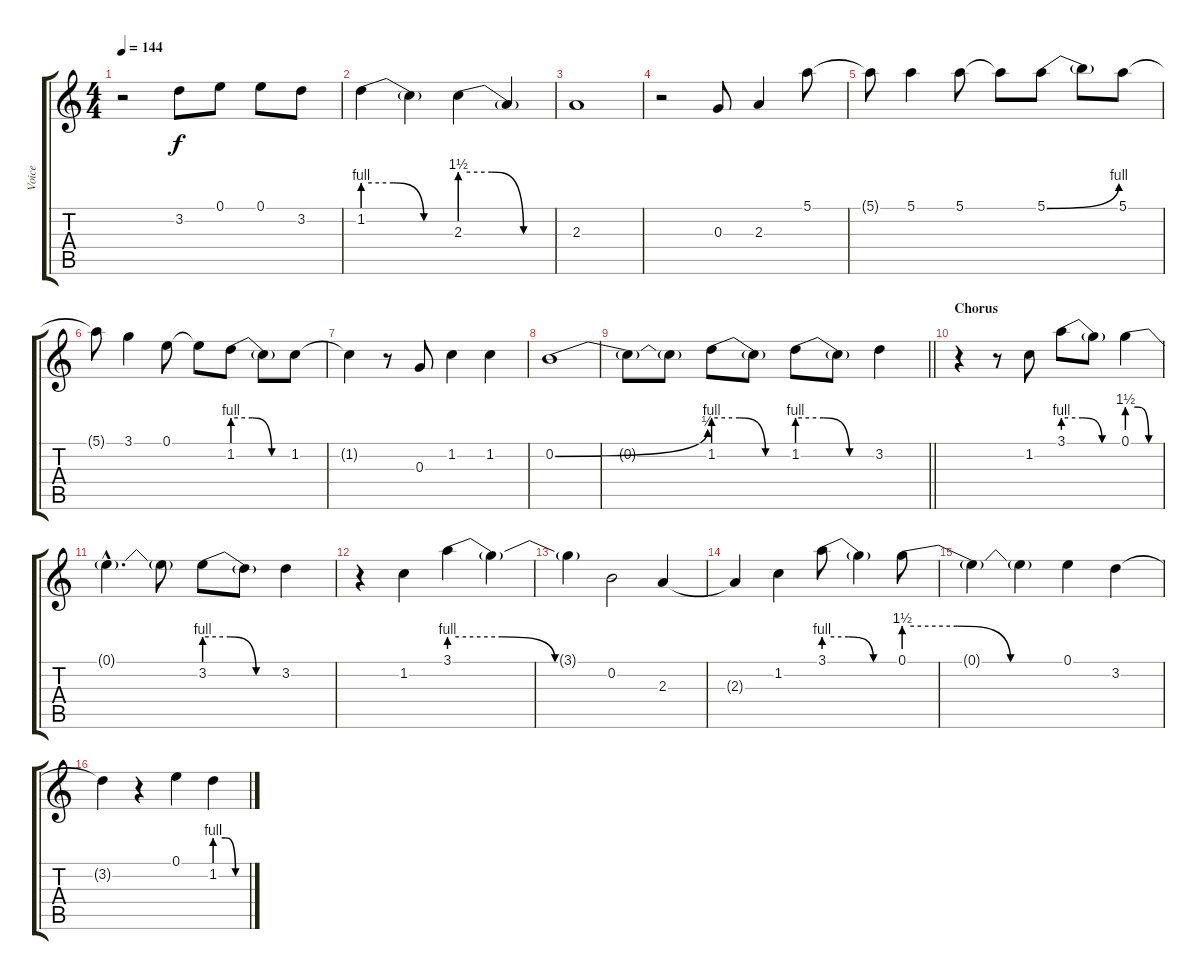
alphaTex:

\track ("Voice" "Voice") {instrument electricguitarjazz}
\staff {score tabs}
\tuning (E4 B3 G3 D3 A2 E2) {hide}
\ts (4 4)
\tempo 144
\clef g2
\ks c
r.2{dy f} 3.2.8 0.1.8 0.1.8 3.2.8 |
1.2{be (custom 0 4 20 4 40 0 60 0)}.4 1.2{t}.4 2.3{be (custom 0 6 20 6 40 0 60 0)}.4 2.3{t}.4 |
2.3.1 |
r.2 0.3.8 2.3.4 5.1.8 |
5.1{t}.8 5.1.4 5.1.8 5.1{t}.8 5.1{be (bend 0 0 60 4)}.8 5.1{t}.8 5.1.8 |
5.1{t}.8 3.1.4 0.1.8 0.1{t}.8 1.2{be (custom 0 4 20 4 40 0 60 0)}.8 1.2{t}.8 1.2.8 |
1.2{t}.4 r.8 0.3.8 1.2.4 1.2.4 |
0.2{be (bend 0 0 60 2)}.1 |
\barLineRight lightlight
0.2{t}.8 0.2{t}.8 1.2{be (custom 0 4 20 4 40 0 60 0)}.8 1.2{t}.8 1.2{be (custom 0 4 20 4 40 0 60 0)}.8 1.2{t}.8 3.2.4 |
\section ("" "Chorus")
r.4 r.8 1.2.8 3.1{be (custom 0 4 20 4 40 0 60 0)}.8 3.1{t}.8 0.1{be (custom 0 6 20 6 40 0 60 0)}.4 |
0.1{hac t}.4{d} 0.1{t}.8 3.2{be (custom 0 4 20 4 40 0 60 0)}.8 3.2{t}.8 3.2.4 |
r.4 1.2.4 3.1{be (custom 0 4 20 4 40 0 60 0)}.4 3.1{t}.4 |
3.1{t}.4 0.2.2 2.3.4 |
2.3{t}.4 1.2.4 3.1{be (custom 0 4 20 4 40 0 60 0)}.8 3.1{t}.4 0.1{be (custom 0 6 20 6 40 0 60 0)}.8 |
0.1{t}.4 0.1{t}.4 0.1.4 3.2.4 |
3.2{t}.4 r.4 0.1.4 1.2{be (custom 0 4 20 4 40 0 60 0)}.4
